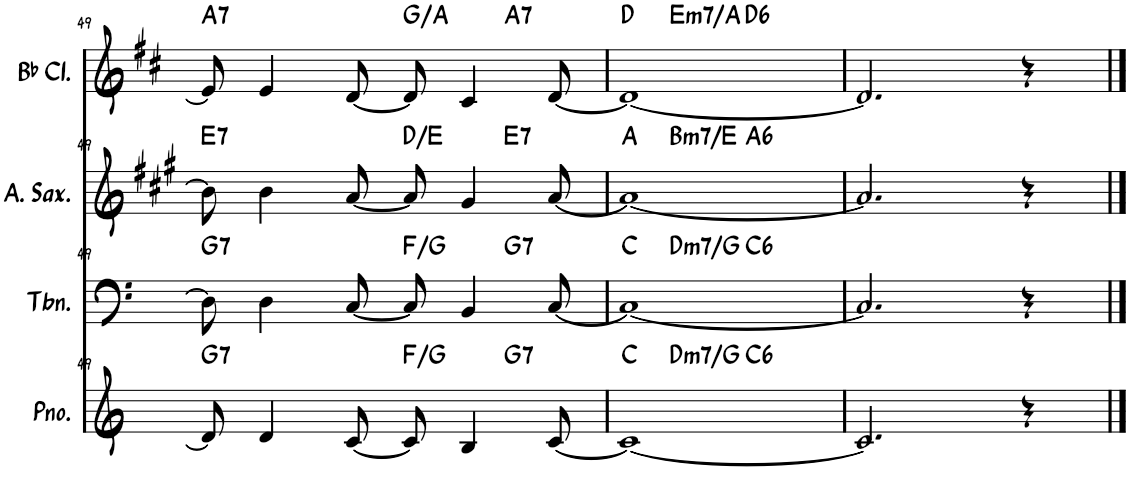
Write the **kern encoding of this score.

**kern	**harte	**kern	**harte	**kern	**harte	**kern	**harte
*part4	*part4	*part3	*part3	*part2	*part2	*part1	*part1
*staff4	*	*staff3	*	*staff2	*	*staff1	*
*I"钢琴	*	*I"长号	*	*I"中音萨克斯	*	*I"降B调单簧管	*
!!LO:PB:g=z
*clefG2	*	*clefF4	*	*clefG2	*	*clefG2	*
*	*	*	*	*Trd5c9	*	*Trd1c2	*
*k[]	*	*k[]	*	*k[f#c#g#]	*	*k[f#c#]	*
*M4/4	*	*M4/4	*	*M4/4	*	*M4/4	*
=49	=49	=49	=49	=49	=49	=49	=49
!	!LO:H:kt=7	!	!LO:H:kt=7	!	!LO:H:kt=7	!	!LO:H:kt=7
*^	*	*^	*	*^	*	*^	*
8d/]	2.ryy	G:7	8D\]	2.ryy	G:7	8b\]	2.ryy	E:7	8e/]	2.ryy	A:7
4d/	.	.	4D\	.	.	4b\	.	.	4e/	.	.
[8c/	.	.	[8C/	.	.	[8a/	.	.	[8d/	.	.
8c/]	.	F:maj/2	8C/]	.	F:maj/2	8a/]	.	D:maj/2	8d/]	.	G:maj/2
4B/	.	.	4BB/	.	.	4g#/	.	.	4c#/	.	.
!	!	!LO:H:kt=7	!	!	!LO:H:kt=7	!	!	!LO:H:kt=7	!	!	!LO:H:kt=7
.	4ryy	G:7	.	4ryy	G:7	.	4ryy	E:7	.	4ryy	A:7
[8c/	.	.	[8C/	.	.	[8a/	.	.	[8d/	.	.
=50	=50	=50	=50	=50	=50	=50	=50	=50	=50	=50	=50
*	*^	*	*	*^	*	*	*^	*	*	*^	*
1c_	4ryy	2ryy	C:maj	1C_	4ryy	2ryy	C:maj	1a_	4ryy	2ryy	A:maj	1d_	4ryy	2ryy	D:maj
!	!	!	!LO:H:kt=m7	!	!	!	!LO:H:kt=m7	!	!	!	!LO:H:kt=m7	!	!	!	!LO:H:kt=m7
.	2.ryy	.	D:min7/4	.	2.ryy	.	D:min7/4	.	2.ryy	.	B:min7/4	.	2.ryy	.	E:min7/4
!	!	!	!LO:H:kt=6	!	!	!	!LO:H:kt=6	!	!	!	!LO:H:kt=6	!	!	!	!LO:H:kt=6
.	.	2ryy	C:maj6	.	.	2ryy	C:maj6	.	.	2ryy	A:maj6	.	.	2ryy	D:maj6
*v	*v	*v	*	*	*	*	*	*v	*v	*v	*	*v	*v	*v	*
*	*	*v	*v	*v	*	*	*	*	*
=51	=51	=51	=51	=51	=51	=51	=51
2.c/]	.	2.C/]	.	2.a/]	.	2.d/]	.
4r	.	4r	.	4r	.	4r	.
==	==	==	==	==	==	==	==
*-	*-	*-	*-	*-	*-	*-	*-
